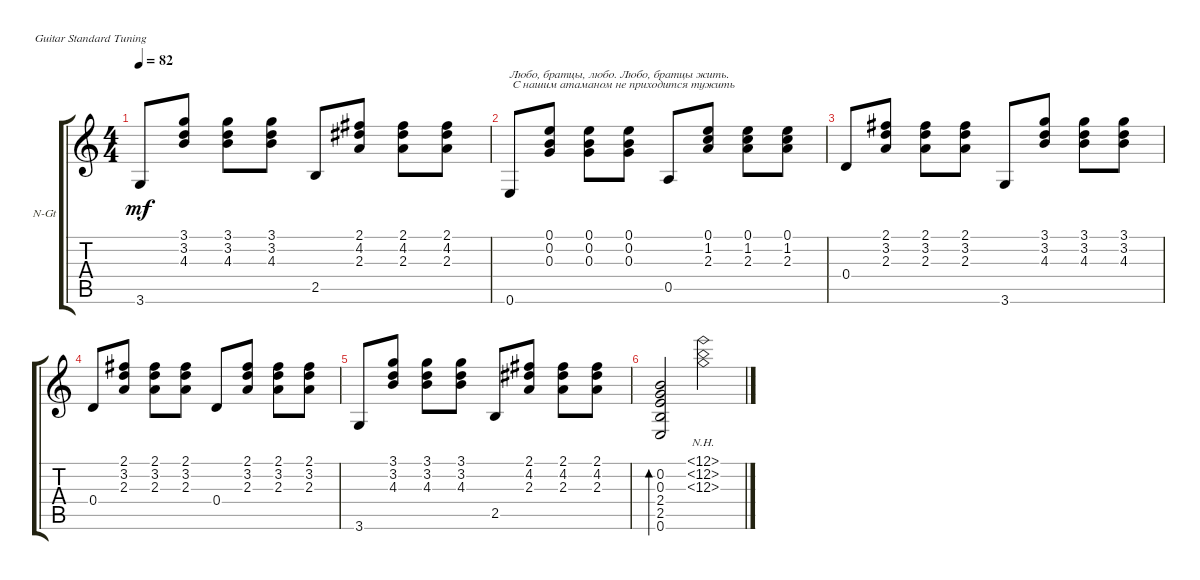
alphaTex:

\defaultSystemsLayout 4
\bracketExtendMode groupsimilarinstruments
\firstSystemTrackNameOrientation horizontal
\otherSystemsTrackNameOrientation horizontal
\track ("Nylon Guitar" "N-Gt") {instrument acousticguitarnylon}
\staff {score tabs}
\tuning (E4 B3 G3 D3 A2 E2)
\ts (4 4)
\tempo 82
\clef g2
\ks c
3.6.8{dy mf} (4.3 3.2 3.1).8 (4.3 3.2 3.1).8 (4.3 3.2 3.1).8 2.5.8 (2.3 4.2 2.1).8 (2.3 4.2 2.1).8 (2.3 4.2 2.1).8 |
0.6.8{txt "Любо, братцы, любо. Любо, братцы жить.\n С нашим атаманом не приходится тужить\n"} (0.1 0.2 0.3).8 (0.1 0.2 0.3).8 (0.3 0.2 0.1).8 0.5.8 (2.3 1.2 0.1).8 (2.3 1.2 0.1).8 (2.3 1.2 0.1).8 |
0.4.8 (2.3 3.2 2.1).8 (2.3 3.2 2.1).8 (2.3 3.2 2.1).8 3.6.8 (4.3 3.2 3.1).8 (4.3 3.2 3.1).8 (4.3 3.2 3.1).8 |
0.4.8 (2.3 3.2 2.1).8 (2.3 3.2 2.1).8 (2.3 3.2 2.1).8 0.4.8 (2.3 3.2 2.1).8 (2.3 3.2 2.1).8 (2.3 3.2 2.1).8 |
3.6.8 (4.3 3.2 3.1).8 (4.3 3.2 3.1).8 (4.3 3.2 3.1).8 2.5.8 (2.3 4.2 2.1).8 (2.3 4.2 2.1).8 (2.3 4.2 2.1).8 |
(0.6 0.3 0.2 2.4 2.5).2{bd 960} (12.1{nh} 12.2{nh} 12.3{nh}).2
